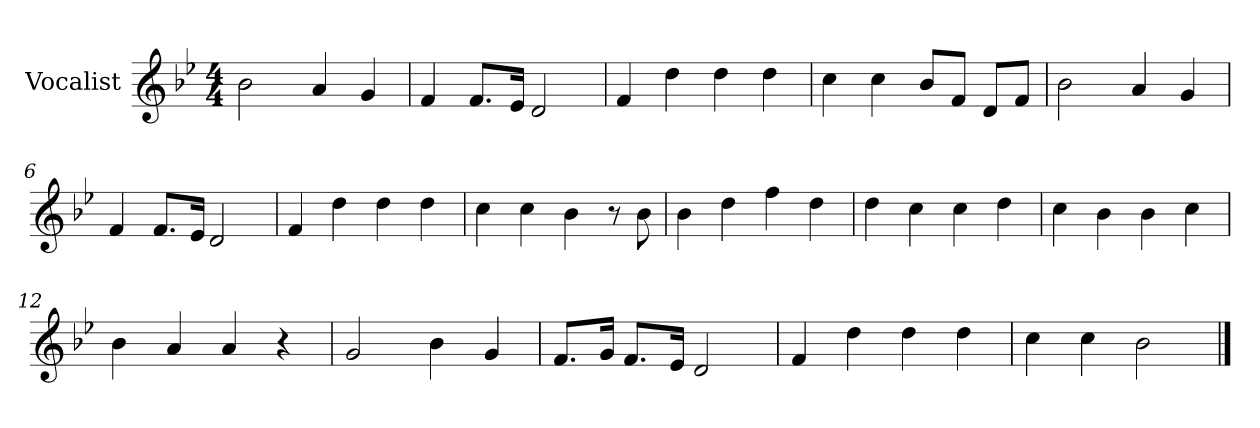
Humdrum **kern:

**kern
*part1
*staff1
*I"Vocalist
*k[b-e-]
*B-:
*M4/4
=1
2b-
4a
4g
=2
4f
8.fL
16e-Jk
2d
=3
4f
4dd
4dd
4dd
=4
4cc
4cc
8b-L
8fJ
8dL
8fJ
=5
2b-
4a
4g
=6
4f
8.fL
16e-Jk
2d
=7
4f
4dd
4dd
4dd
=8
4cc
4cc
4b-
8r
8b-
=9
4b-
4dd
4ff
4dd
=10
4dd
4cc
4cc
4dd
=11
4cc
4b-
4b-
4cc
=12
4b-
4a
4a
4r
=13
2g
4b-
4g
=14
8.fL
16gJk
8.fL
16e-Jk
2d
=15
4f
4dd
4dd
4dd
=16
4cc
4cc
2b-
==
*-
